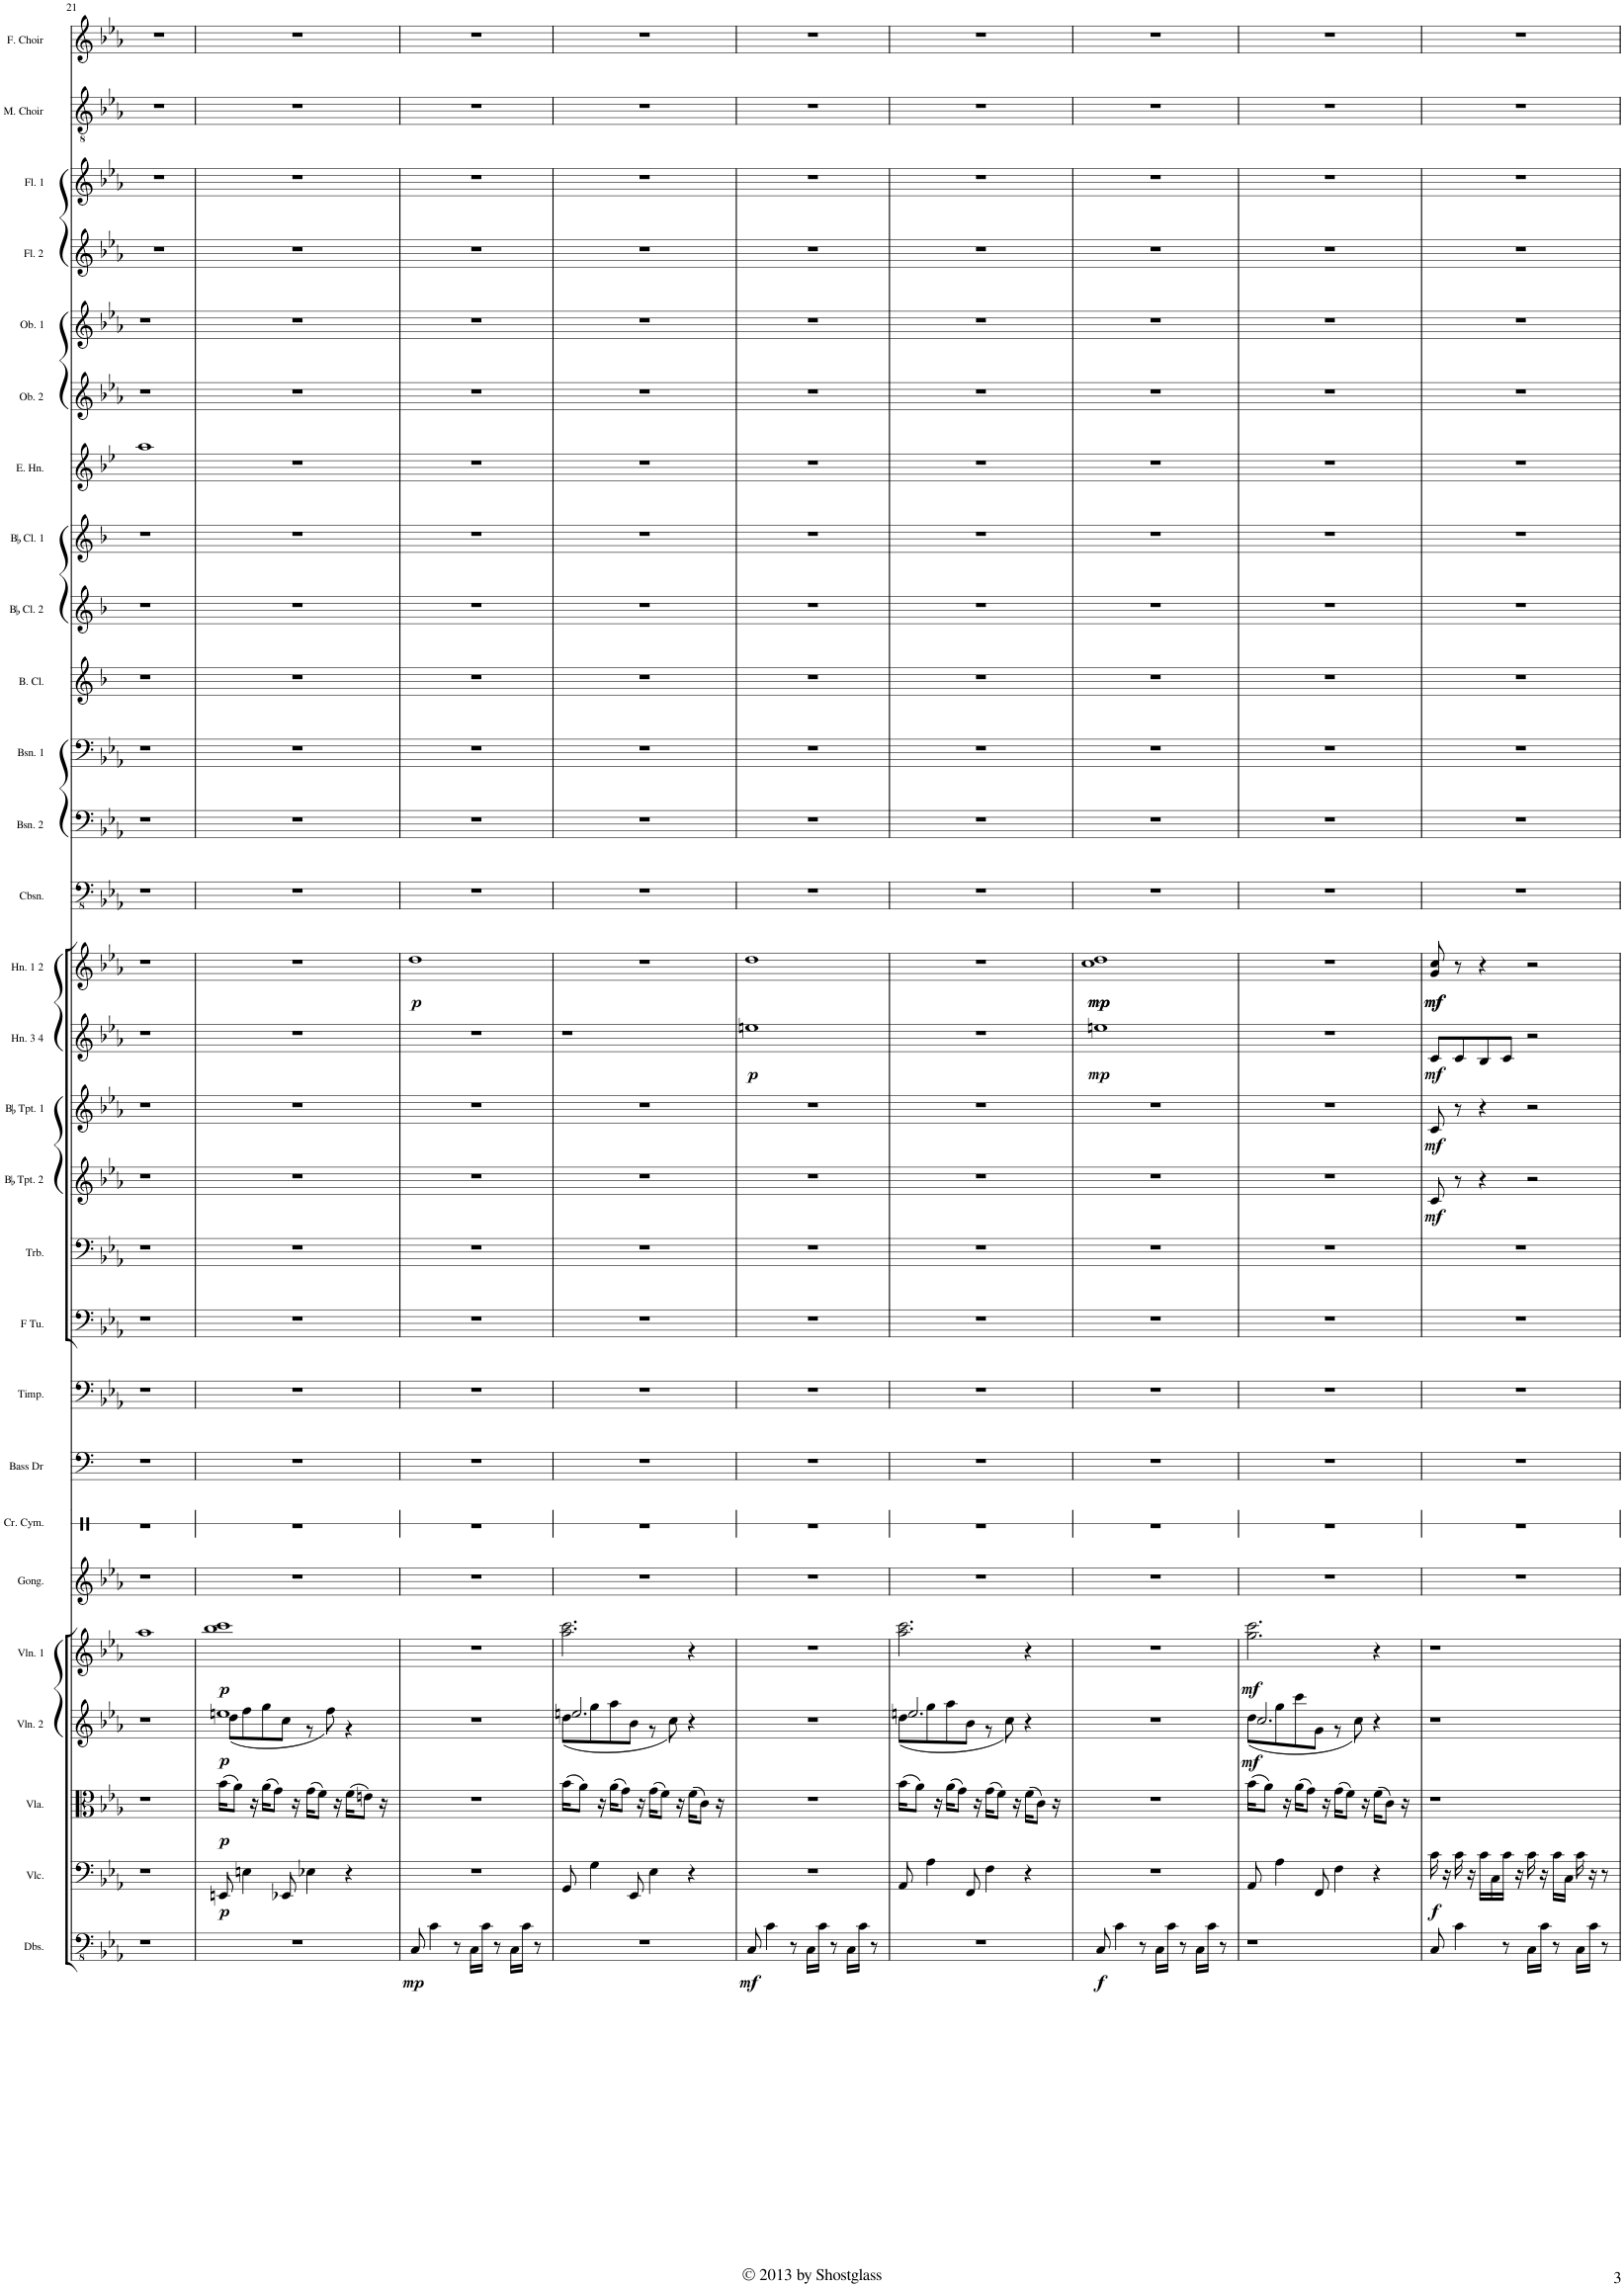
**kern	**dynam	**kern	**dynam	**kern	**dynam	**kern	**dynam	**kern	**dynam	**kern	**kern	**kern	**kern	**kern	**kern	**kern	**dynam	**kern	**dynam	**kern	**dynam	**kern	**dynam	**kern	**kern	**kern	**kern	**kern	**kern	**kern	**kern	**kern	**kern	**kern	**kern	**kern
*part28	*part28	*part27	*part27	*part26	*part26	*part25	*part25	*part24	*part24	*part23	*part22	*part21	*part20	*part19	*part18	*part17	*part17	*part16	*part16	*part15	*part15	*part14	*part14	*part13	*part12	*part11	*part10	*part9	*part8	*part7	*part6	*part5	*part4	*part3	*part2	*part1
*staff28	*staff28	*staff27	*staff27	*staff26	*staff26	*staff25	*staff25	*staff24	*staff24	*staff23	*staff22	*staff21	*staff20	*staff19	*staff18	*staff17	*staff17	*staff16	*staff16	*staff15	*staff15	*staff14	*staff14	*staff13	*staff12	*staff11	*staff10	*staff9	*staff8	*staff7	*staff6	*staff5	*staff4	*staff3	*staff2	*staff1
*I"Double Basses	*	*I"Violoncello	*	*I"Viola	*	*I"Violin 2	*	*I"Violin 1	*	*I"Gong	*I"Crash Cymbal	*I"Bass Drum	*I"Timpani	*I"Tuba	*I"Trombone	*I"BaccidentalFlat Trumpet 2	*	*I"BaccidentalFlat Trumpet 1	*	*I"Horn 3 4	*	*I"Horn 1 2	*	*I"Contrabassoon	*I"Bassoon 2	*I"Bassoon 1	*I"Bass Clarinet	*I"BaccidentalFlat Clarinet 2	*I"BaccidentalFlat Clarinet 1	*I"English Horn	*I"Oboe 2	*I"Oboe 1	*I"Flute 2	*I"Flute 1	*I"Male Choir.	*I"Female Choir.
*I'Dbs.	*	*I'Vlc.	*	*I'Vla.	*	*I'Vln. 2	*	*I'Vln. 1	*	*I'Gong.	*I'Cr. Cym.	*I'Bass Dr	*I'Timp.	*	*I'Trb.	*I'BaccidentalFlat Tpt. 2	*	*I'BaccidentalFlat Tpt. 1	*	*I'Hn. 3 4	*	*I'Hn. 1 2	*	*I'Cbsn.	*I'Bsn. 2	*I'Bsn. 1	*I'B. Cl.	*I'BaccidentalFlat Cl. 2	*I'BaccidentalFlat Cl. 1	*I'E. Hn.	*I'Ob. 2	*I'Ob. 1	*I'Fl. 2	*I'Fl. 1	*I'M. Choir	*I'F. Choir
!!LO:PB:g=z
*clefFv4	*	*clefF4	*	*clefC3	*	*clefG2	*	*clefG2	*	*clefG2	*clefX	*clefF4	*clefF4	*clefF4	*clefF4	*clefG2	*	*clefG2	*	*clefG2	*	*clefG2	*	*clefFv4	*clefF4	*clefF4	*clefG2	*clefG2	*clefG2	*clefG2	*clefG2	*clefG2	*clefG2	*clefG2	*clefGv2	*clefG2
*	*	*	*	*	*	*	*	*	*	*	*	*	*	*	*	*Trd1c2	*	*Trd1c2	*	*Trd4c7	*	*Trd4c7	*	*Trd7c12	*	*	*Trd8c14	*Trd1c2	*Trd1c2	*Trd4c7	*	*	*	*	*	*
*k[b-e-a-]	*	*k[b-e-a-]	*	*k[b-e-a-]	*	*k[b-e-a-]	*	*k[b-e-a-]	*	*k[b-e-a-]	*k[]	*k[]	*k[b-e-a-]	*k[b-e-a-]	*k[b-e-a-]	*k[b-e-a-]	*	*k[b-e-a-]	*	*k[b-e-a-]	*	*k[b-e-a-]	*	*k[b-e-a-]	*k[b-e-a-]	*k[b-e-a-]	*k[b-]	*k[b-]	*k[b-]	*k[b-e-]	*k[b-e-a-]	*k[b-e-a-]	*k[b-e-a-]	*k[b-e-a-]	*k[b-e-a-]	*k[b-e-a-]
=21	=21	=21	=21	=21	=21	=21	=21	=21	=21	=21	=21	=21	=21	=21	=21	=21	=21	=21	=21	=21	=21	=21	=21	=21	=21	=21	=21	=21	=21	=21	=21	=21	=21	=21	=21	=21
1r	.	1r	.	1r	.	1r	.	1aa-	.	1r	1r	1r	1r	1r	1r	1r	.	1r	.	1r	.	1r	.	1r	1r	1r	1r	1r	1r	1aa	1r	1r	1r	1r	1r	1r
=22	=22	=22	=22	=22	=22	=22	=22	=22	=22	=22	=22	=22	=22	=22	=22	=22	=22	=22	=22	=22	=22	=22	=22	=22	=22	=22	=22	=22	=22	=22	=22	=22	=22	=22	=22	=22
*	*	*	*	*	*	*^	*	*	*	*	*	*	*	*	*	*	*	*	*	*	*	*	*	*	*	*	*	*	*	*	*	*	*	*	*	*
!	!	!	!LO:DY:b	!	!LO:DY:b	!	!	!LO:DY:b	!	!LO:DY:b	!	!	!	!	!	!	!	!	!	!	!	!	!	!	!	!	!	!	!	!	!	!	!	!	!	!	!
1r	.	8EEn/	p	(16b-\KL	p	1een	(8dd\L	p	1bb- 1ccc	p	1r	1r	1r	1r	1r	1r	1r	.	1r	.	1r	.	1r	.	1r	1r	1r	1r	1r	1r	1r	1r	1r	1r	1r	1r	1r
.	.	.	.	8a-\J)	.	.	.	.	.	.	.	.	.	.	.	.	.	.	.	.	.	.	.	.	.	.	.	.	.	.	.	.	.	.	.	.	.
.	.	4En\	.	.	.	.	8ff\	.	.	.	.	.	.	.	.	.	.	.	.	.	.	.	.	.	.	.	.	.	.	.	.	.	.	.	.	.	.
.	.	.	.	16r	.	.	.	.	.	.	.	.	.	.	.	.	.	.	.	.	.	.	.	.	.	.	.	.	.	.	.	.	.	.	.	.	.
.	.	.	.	(16a-\KL	.	.	8gg\	.	.	.	.	.	.	.	.	.	.	.	.	.	.	.	.	.	.	.	.	.	.	.	.	.	.	.	.	.	.
.	.	.	.	8g\J)	.	.	.	.	.	.	.	.	.	.	.	.	.	.	.	.	.	.	.	.	.	.	.	.	.	.	.	.	.	.	.	.	.
.	.	8EE-X/	.	.	.	.	8cc\J	.	.	.	.	.	.	.	.	.	.	.	.	.	.	.	.	.	.	.	.	.	.	.	.	.	.	.	.	.	.
.	.	.	.	16r	.	.	.	.	.	.	.	.	.	.	.	.	.	.	.	.	.	.	.	.	.	.	.	.	.	.	.	.	.	.	.	.	.
.	.	4E-X\	.	(16g\KL	.	.	8r	.	.	.	.	.	.	.	.	.	.	.	.	.	.	.	.	.	.	.	.	.	.	.	.	.	.	.	.	.	.
.	.	.	.	8f\J)	.	.	.	.	.	.	.	.	.	.	.	.	.	.	.	.	.	.	.	.	.	.	.	.	.	.	.	.	.	.	.	.	.
.	.	.	.	.	.	.	8ff\)	.	.	.	.	.	.	.	.	.	.	.	.	.	.	.	.	.	.	.	.	.	.	.	.	.	.	.	.	.	.
.	.	.	.	16r	.	.	.	.	.	.	.	.	.	.	.	.	.	.	.	.	.	.	.	.	.	.	.	.	.	.	.	.	.	.	.	.	.
.	.	4r	.	(16f\KL	.	.	4r	.	.	.	.	.	.	.	.	.	.	.	.	.	.	.	.	.	.	.	.	.	.	.	.	.	.	.	.	.	.
.	.	.	.	8en\J)	.	.	.	.	.	.	.	.	.	.	.	.	.	.	.	.	.	.	.	.	.	.	.	.	.	.	.	.	.	.	.	.	.
.	.	.	.	16r	.	.	.	.	.	.	.	.	.	.	.	.	.	.	.	.	.	.	.	.	.	.	.	.	.	.	.	.	.	.	.	.	.
*	*	*	*	*	*	*v	*v	*	*	*	*	*	*	*	*	*	*	*	*	*	*	*	*	*	*	*	*	*	*	*	*	*	*	*	*	*	*
=23	=23	=23	=23	=23	=23	=23	=23	=23	=23	=23	=23	=23	=23	=23	=23	=23	=23	=23	=23	=23	=23	=23	=23	=23	=23	=23	=23	=23	=23	=23	=23	=23	=23	=23	=23	=23
!	!LO:DY:b	!	!	!	!	!	!	!	!	!	!	!	!	!	!	!	!	!	!	!	!	!	!LO:DY:b	!	!	!	!	!	!	!	!	!	!	!	!	!
8CC/	mp	1r	.	1r	.	1r	.	1r	.	1r	1r	1r	1r	1r	1r	1r	.	1r	.	1r	.	1dd	p	1r	1r	1r	1r	1r	1r	1r	1r	1r	1r	1r	1r	1r
4C\	.	.	.	.	.	.	.	.	.	.	.	.	.	.	.	.	.	.	.	.	.	.	.	.	.	.	.	.	.	.	.	.	.	.	.	.
8r	.	.	.	.	.	.	.	.	.	.	.	.	.	.	.	.	.	.	.	.	.	.	.	.	.	.	.	.	.	.	.	.	.	.	.	.
16CC\LL	.	.	.	.	.	.	.	.	.	.	.	.	.	.	.	.	.	.	.	.	.	.	.	.	.	.	.	.	.	.	.	.	.	.	.	.
16C\JJ	.	.	.	.	.	.	.	.	.	.	.	.	.	.	.	.	.	.	.	.	.	.	.	.	.	.	.	.	.	.	.	.	.	.	.	.
8r	.	.	.	.	.	.	.	.	.	.	.	.	.	.	.	.	.	.	.	.	.	.	.	.	.	.	.	.	.	.	.	.	.	.	.	.
16CC\LL	.	.	.	.	.	.	.	.	.	.	.	.	.	.	.	.	.	.	.	.	.	.	.	.	.	.	.	.	.	.	.	.	.	.	.	.
16C\JJ	.	.	.	.	.	.	.	.	.	.	.	.	.	.	.	.	.	.	.	.	.	.	.	.	.	.	.	.	.	.	.	.	.	.	.	.
8r	.	.	.	.	.	.	.	.	.	.	.	.	.	.	.	.	.	.	.	.	.	.	.	.	.	.	.	.	.	.	.	.	.	.	.	.
=24	=24	=24	=24	=24	=24	=24	=24	=24	=24	=24	=24	=24	=24	=24	=24	=24	=24	=24	=24	=24	=24	=24	=24	=24	=24	=24	=24	=24	=24	=24	=24	=24	=24	=24	=24	=24
*	*	*	*	*	*	*^	*	*	*	*	*	*	*	*	*	*	*	*	*	*	*	*	*	*	*	*	*	*	*	*	*	*	*	*	*	*
1r	.	8GG/	.	(16b-\KL	.	2.een/	(8dd\L	.	2.aa-\ 2.ccc\	.	1r	1r	1r	1r	1r	1r	1r	.	1r	.	1r	.	1r	.	1r	1r	1r	1r	1r	1r	1r	1r	1r	1r	1r	1r	1r
.	.	.	.	8a-\J)	.	.	.	.	.	.	.	.	.	.	.	.	.	.	.	.	.	.	.	.	.	.	.	.	.	.	.	.	.	.	.	.	.
.	.	4G\	.	.	.	.	8gg\	.	.	.	.	.	.	.	.	.	.	.	.	.	.	.	.	.	.	.	.	.	.	.	.	.	.	.	.	.	.
.	.	.	.	16r	.	.	.	.	.	.	.	.	.	.	.	.	.	.	.	.	.	.	.	.	.	.	.	.	.	.	.	.	.	.	.	.	.
.	.	.	.	(16a-\KL	.	.	8aa-\	.	.	.	.	.	.	.	.	.	.	.	.	.	.	.	.	.	.	.	.	.	.	.	.	.	.	.	.	.	.
.	.	.	.	8g\J)	.	.	.	.	.	.	.	.	.	.	.	.	.	.	.	.	.	.	.	.	.	.	.	.	.	.	.	.	.	.	.	.	.
.	.	8EE-/	.	.	.	.	8b-\J	.	.	.	.	.	.	.	.	.	.	.	.	.	.	.	.	.	.	.	.	.	.	.	.	.	.	.	.	.	.
.	.	.	.	16r	.	.	.	.	.	.	.	.	.	.	.	.	.	.	.	.	.	.	.	.	.	.	.	.	.	.	.	.	.	.	.	.	.
.	.	4E-\	.	(16g\KL	.	.	8r	.	.	.	.	.	.	.	.	.	.	.	.	.	.	.	.	.	.	.	.	.	.	.	.	.	.	.	.	.	.
.	.	.	.	8f\J)	.	.	.	.	.	.	.	.	.	.	.	.	.	.	.	.	.	.	.	.	.	.	.	.	.	.	.	.	.	.	.	.	.
.	.	.	.	.	.	.	8cc\)	.	.	.	.	.	.	.	.	.	.	.	.	.	.	.	.	.	.	.	.	.	.	.	.	.	.	.	.	.	.
.	.	.	.	16r	.	.	.	.	.	.	.	.	.	.	.	.	.	.	.	.	.	.	.	.	.	.	.	.	.	.	.	.	.	.	.	.	.
.	.	4r	.	(16f\KL	.	4r	4ryy	.	4r	.	.	.	.	.	.	.	.	.	.	.	.	.	.	.	.	.	.	.	.	.	.	.	.	.	.	.	.
.	.	.	.	8c\J)	.	.	.	.	.	.	.	.	.	.	.	.	.	.	.	.	.	.	.	.	.	.	.	.	.	.	.	.	.	.	.	.	.
.	.	.	.	16r	.	.	.	.	.	.	.	.	.	.	.	.	.	.	.	.	.	.	.	.	.	.	.	.	.	.	.	.	.	.	.	.	.
*	*	*	*	*	*	*v	*v	*	*	*	*	*	*	*	*	*	*	*	*	*	*	*	*	*	*	*	*	*	*	*	*	*	*	*	*	*	*
=25	=25	=25	=25	=25	=25	=25	=25	=25	=25	=25	=25	=25	=25	=25	=25	=25	=25	=25	=25	=25	=25	=25	=25	=25	=25	=25	=25	=25	=25	=25	=25	=25	=25	=25	=25	=25
!	!LO:DY:b	!	!	!	!	!	!	!	!	!	!	!	!	!	!	!	!	!	!	!	!LO:DY:b	!	!	!	!	!	!	!	!	!	!	!	!	!	!	!
8CC/	mf	1r	.	1r	.	1r	.	1r	.	1r	1r	1r	1r	1r	1r	1r	.	1r	.	1een	p	1dd	.	1r	1r	1r	1r	1r	1r	1r	1r	1r	1r	1r	1r	1r
4C\	.	.	.	.	.	.	.	.	.	.	.	.	.	.	.	.	.	.	.	.	.	.	.	.	.	.	.	.	.	.	.	.	.	.	.	.
8r	.	.	.	.	.	.	.	.	.	.	.	.	.	.	.	.	.	.	.	.	.	.	.	.	.	.	.	.	.	.	.	.	.	.	.	.
16CC\LL	.	.	.	.	.	.	.	.	.	.	.	.	.	.	.	.	.	.	.	.	.	.	.	.	.	.	.	.	.	.	.	.	.	.	.	.
16C\JJ	.	.	.	.	.	.	.	.	.	.	.	.	.	.	.	.	.	.	.	.	.	.	.	.	.	.	.	.	.	.	.	.	.	.	.	.
8r	.	.	.	.	.	.	.	.	.	.	.	.	.	.	.	.	.	.	.	.	.	.	.	.	.	.	.	.	.	.	.	.	.	.	.	.
16CC\LL	.	.	.	.	.	.	.	.	.	.	.	.	.	.	.	.	.	.	.	.	.	.	.	.	.	.	.	.	.	.	.	.	.	.	.	.
16C\JJ	.	.	.	.	.	.	.	.	.	.	.	.	.	.	.	.	.	.	.	.	.	.	.	.	.	.	.	.	.	.	.	.	.	.	.	.
8r	.	.	.	.	.	.	.	.	.	.	.	.	.	.	.	.	.	.	.	.	.	.	.	.	.	.	.	.	.	.	.	.	.	.	.	.
=26	=26	=26	=26	=26	=26	=26	=26	=26	=26	=26	=26	=26	=26	=26	=26	=26	=26	=26	=26	=26	=26	=26	=26	=26	=26	=26	=26	=26	=26	=26	=26	=26	=26	=26	=26	=26
*	*	*	*	*	*	*^	*	*	*	*	*	*	*	*	*	*	*	*	*	*	*	*	*	*	*	*	*	*	*	*	*	*	*	*	*	*
1r	.	8AA-/	.	(16b-\KL	.	2.een/	(8dd\L	.	2.aa-\ 2.ccc\	.	1r	1r	1r	1r	1r	1r	1r	.	1r	.	1r	.	1r	.	1r	1r	1r	1r	1r	1r	1r	1r	1r	1r	1r	1r	1r
.	.	.	.	8a-\J)	.	.	.	.	.	.	.	.	.	.	.	.	.	.	.	.	.	.	.	.	.	.	.	.	.	.	.	.	.	.	.	.	.
.	.	4A-\	.	.	.	.	8gg\	.	.	.	.	.	.	.	.	.	.	.	.	.	.	.	.	.	.	.	.	.	.	.	.	.	.	.	.	.	.
.	.	.	.	16r	.	.	.	.	.	.	.	.	.	.	.	.	.	.	.	.	.	.	.	.	.	.	.	.	.	.	.	.	.	.	.	.	.
.	.	.	.	(16a-\KL	.	.	8aa-\	.	.	.	.	.	.	.	.	.	.	.	.	.	.	.	.	.	.	.	.	.	.	.	.	.	.	.	.	.	.
.	.	.	.	8g\J)	.	.	.	.	.	.	.	.	.	.	.	.	.	.	.	.	.	.	.	.	.	.	.	.	.	.	.	.	.	.	.	.	.
.	.	8FF/	.	.	.	.	8b-\J	.	.	.	.	.	.	.	.	.	.	.	.	.	.	.	.	.	.	.	.	.	.	.	.	.	.	.	.	.	.
.	.	.	.	16r	.	.	.	.	.	.	.	.	.	.	.	.	.	.	.	.	.	.	.	.	.	.	.	.	.	.	.	.	.	.	.	.	.
.	.	4F\	.	(16g\KL	.	.	8r	.	.	.	.	.	.	.	.	.	.	.	.	.	.	.	.	.	.	.	.	.	.	.	.	.	.	.	.	.	.
.	.	.	.	8f\J)	.	.	.	.	.	.	.	.	.	.	.	.	.	.	.	.	.	.	.	.	.	.	.	.	.	.	.	.	.	.	.	.	.
.	.	.	.	.	.	.	8cc\)	.	.	.	.	.	.	.	.	.	.	.	.	.	.	.	.	.	.	.	.	.	.	.	.	.	.	.	.	.	.
.	.	.	.	16r	.	.	.	.	.	.	.	.	.	.	.	.	.	.	.	.	.	.	.	.	.	.	.	.	.	.	.	.	.	.	.	.	.
.	.	4r	.	(16f\KL	.	4r	4ryy	.	4r	.	.	.	.	.	.	.	.	.	.	.	.	.	.	.	.	.	.	.	.	.	.	.	.	.	.	.	.
.	.	.	.	8c\J)	.	.	.	.	.	.	.	.	.	.	.	.	.	.	.	.	.	.	.	.	.	.	.	.	.	.	.	.	.	.	.	.	.
.	.	.	.	16r	.	.	.	.	.	.	.	.	.	.	.	.	.	.	.	.	.	.	.	.	.	.	.	.	.	.	.	.	.	.	.	.	.
*	*	*	*	*	*	*v	*v	*	*	*	*	*	*	*	*	*	*	*	*	*	*	*	*	*	*	*	*	*	*	*	*	*	*	*	*	*	*
=27	=27	=27	=27	=27	=27	=27	=27	=27	=27	=27	=27	=27	=27	=27	=27	=27	=27	=27	=27	=27	=27	=27	=27	=27	=27	=27	=27	=27	=27	=27	=27	=27	=27	=27	=27	=27
!	!LO:DY:b	!	!	!	!	!	!	!	!	!	!	!	!	!	!	!	!	!	!	!	!LO:DY:b	!	!LO:DY:b	!	!	!	!	!	!	!	!	!	!	!	!	!
!	!	!	!	!	!	!	!	!	!	!	!	!	!	!	!	!	!	!	!	!	!	!	!LO:DY:n=1:b	!	!	!	!	!	!	!	!	!	!	!	!	!
8CC/	f	1r	.	1r	.	1r	.	1r	.	1r	1r	1r	1r	1r	1r	1r	.	1r	.	1een	mp	1cc 1dd	mp mp	1r	1r	1r	1r	1r	1r	1r	1r	1r	1r	1r	1r	1r
4C\	.	.	.	.	.	.	.	.	.	.	.	.	.	.	.	.	.	.	.	.	.	.	.	.	.	.	.	.	.	.	.	.	.	.	.	.
8r	.	.	.	.	.	.	.	.	.	.	.	.	.	.	.	.	.	.	.	.	.	.	.	.	.	.	.	.	.	.	.	.	.	.	.	.
16CC\LL	.	.	.	.	.	.	.	.	.	.	.	.	.	.	.	.	.	.	.	.	.	.	.	.	.	.	.	.	.	.	.	.	.	.	.	.
16C\JJ	.	.	.	.	.	.	.	.	.	.	.	.	.	.	.	.	.	.	.	.	.	.	.	.	.	.	.	.	.	.	.	.	.	.	.	.
8r	.	.	.	.	.	.	.	.	.	.	.	.	.	.	.	.	.	.	.	.	.	.	.	.	.	.	.	.	.	.	.	.	.	.	.	.
16CC\LL	.	.	.	.	.	.	.	.	.	.	.	.	.	.	.	.	.	.	.	.	.	.	.	.	.	.	.	.	.	.	.	.	.	.	.	.
16C\JJ	.	.	.	.	.	.	.	.	.	.	.	.	.	.	.	.	.	.	.	.	.	.	.	.	.	.	.	.	.	.	.	.	.	.	.	.
8r	.	.	.	.	.	.	.	.	.	.	.	.	.	.	.	.	.	.	.	.	.	.	.	.	.	.	.	.	.	.	.	.	.	.	.	.
=28	=28	=28	=28	=28	=28	=28	=28	=28	=28	=28	=28	=28	=28	=28	=28	=28	=28	=28	=28	=28	=28	=28	=28	=28	=28	=28	=28	=28	=28	=28	=28	=28	=28	=28	=28	=28
*	*	*	*	*	*	*^	*	*	*	*	*	*	*	*	*	*	*	*	*	*	*	*	*	*	*	*	*	*	*	*	*	*	*	*	*	*
!	!	!	!	!	!	!	!	!LO:DY:b	!	!LO:DY:b	!	!	!	!	!	!	!	!	!	!	!	!	!	!	!	!	!	!	!	!	!	!	!	!	!	!	!
1r	.	8AA-/	.	(16b-\KL	.	2.cc/	(8dd\L	mf	2.gg\ 2.ccc\	mf	1r	1r	1r	1r	1r	1r	1r	.	1r	.	1r	.	1r	.	1r	1r	1r	1r	1r	1r	1r	1r	1r	1r	1r	1r	1r
.	.	.	.	8a-\J)	.	.	.	.	.	.	.	.	.	.	.	.	.	.	.	.	.	.	.	.	.	.	.	.	.	.	.	.	.	.	.	.	.
.	.	4A-\	.	.	.	.	8gg\	.	.	.	.	.	.	.	.	.	.	.	.	.	.	.	.	.	.	.	.	.	.	.	.	.	.	.	.	.	.
.	.	.	.	16r	.	.	.	.	.	.	.	.	.	.	.	.	.	.	.	.	.	.	.	.	.	.	.	.	.	.	.	.	.	.	.	.	.
.	.	.	.	(16a-\KL	.	.	8ccc\	.	.	.	.	.	.	.	.	.	.	.	.	.	.	.	.	.	.	.	.	.	.	.	.	.	.	.	.	.	.
.	.	.	.	8g\J)	.	.	.	.	.	.	.	.	.	.	.	.	.	.	.	.	.	.	.	.	.	.	.	.	.	.	.	.	.	.	.	.	.
.	.	8FF/	.	.	.	.	8g\J	.	.	.	.	.	.	.	.	.	.	.	.	.	.	.	.	.	.	.	.	.	.	.	.	.	.	.	.	.	.
.	.	.	.	16r	.	.	.	.	.	.	.	.	.	.	.	.	.	.	.	.	.	.	.	.	.	.	.	.	.	.	.	.	.	.	.	.	.
.	.	4F\	.	(16g\KL	.	.	8r	.	.	.	.	.	.	.	.	.	.	.	.	.	.	.	.	.	.	.	.	.	.	.	.	.	.	.	.	.	.
.	.	.	.	8f\J)	.	.	.	.	.	.	.	.	.	.	.	.	.	.	.	.	.	.	.	.	.	.	.	.	.	.	.	.	.	.	.	.	.
.	.	.	.	.	.	.	8cc\)	.	.	.	.	.	.	.	.	.	.	.	.	.	.	.	.	.	.	.	.	.	.	.	.	.	.	.	.	.	.
.	.	.	.	16r	.	.	.	.	.	.	.	.	.	.	.	.	.	.	.	.	.	.	.	.	.	.	.	.	.	.	.	.	.	.	.	.	.
.	.	4r	.	(16f\KL	.	4r	4ryy	.	4r	.	.	.	.	.	.	.	.	.	.	.	.	.	.	.	.	.	.	.	.	.	.	.	.	.	.	.	.
.	.	.	.	8c\J)	.	.	.	.	.	.	.	.	.	.	.	.	.	.	.	.	.	.	.	.	.	.	.	.	.	.	.	.	.	.	.	.	.
.	.	.	.	16r	.	.	.	.	.	.	.	.	.	.	.	.	.	.	.	.	.	.	.	.	.	.	.	.	.	.	.	.	.	.	.	.	.
*	*	*	*	*	*	*v	*v	*	*	*	*	*	*	*	*	*	*	*	*	*	*	*	*	*	*	*	*	*	*	*	*	*	*	*	*	*	*
=29	=29	=29	=29	=29	=29	=29	=29	=29	=29	=29	=29	=29	=29	=29	=29	=29	=29	=29	=29	=29	=29	=29	=29	=29	=29	=29	=29	=29	=29	=29	=29	=29	=29	=29	=29	=29
!	!	!	!LO:DY:b	!	!	!	!	!	!	!	!	!	!	!	!	!	!LO:DY:b	!	!LO:DY:b	!	!LO:DY:b	!	!LO:DY:b	!	!	!	!	!	!	!	!	!	!	!	!	!
!	!	!	!	!	!	!	!	!	!	!	!	!	!	!	!	!	!	!	!	!	!	!	!LO:DY:n=1:b	!	!	!	!	!	!	!	!	!	!	!	!	!
8CC/	.	16c\	f	1r	.	1r	.	1r	.	1r	1r	1r	1r	1r	1r	8c/	mf	8c/	mf	8c/L	mf	8g/ 8cc/	mf mf	1r	1r	1r	1r	1r	1r	1r	1r	1r	1r	1r	1r	1r
.	.	16r	.	.	.	.	.	.	.	.	.	.	.	.	.	.	.	.	.	.	.	.	.	.	.	.	.	.	.	.	.	.	.	.	.	.
4C\	.	16c\	.	.	.	.	.	.	.	.	.	.	.	.	.	8r	.	8r	.	8c/	.	8r	.	.	.	.	.	.	.	.	.	.	.	.	.	.
.	.	16r	.	.	.	.	.	.	.	.	.	.	.	.	.	.	.	.	.	.	.	.	.	.	.	.	.	.	.	.	.	.	.	.	.	.
.	.	16c\LL	.	.	.	.	.	.	.	.	.	.	.	.	.	4r	.	4r	.	8B-/	.	4r	.	.	.	.	.	.	.	.	.	.	.	.	.	.
.	.	16C\	.	.	.	.	.	.	.	.	.	.	.	.	.	.	.	.	.	.	.	.	.	.	.	.	.	.	.	.	.	.	.	.	.	.
8r	.	16c\JJ	.	.	.	.	.	.	.	.	.	.	.	.	.	.	.	.	.	8c/J	.	.	.	.	.	.	.	.	.	.	.	.	.	.	.	.
.	.	16r	.	.	.	.	.	.	.	.	.	.	.	.	.	.	.	.	.	.	.	.	.	.	.	.	.	.	.	.	.	.	.	.	.	.
16CC\LL	.	16c\	.	.	.	.	.	.	.	.	.	.	.	.	.	2r	.	2r	.	2r	.	2r	.	.	.	.	.	.	.	.	.	.	.	.	.	.
16C\JJ	.	16r	.	.	.	.	.	.	.	.	.	.	.	.	.	.	.	.	.	.	.	.	.	.	.	.	.	.	.	.	.	.	.	.	.	.
8r	.	16c\LL	.	.	.	.	.	.	.	.	.	.	.	.	.	.	.	.	.	.	.	.	.	.	.	.	.	.	.	.	.	.	.	.	.	.
.	.	16C\JJ	.	.	.	.	.	.	.	.	.	.	.	.	.	.	.	.	.	.	.	.	.	.	.	.	.	.	.	.	.	.	.	.	.	.
16CC\LL	.	16c\	.	.	.	.	.	.	.	.	.	.	.	.	.	.	.	.	.	.	.	.	.	.	.	.	.	.	.	.	.	.	.	.	.	.
16C\JJ	.	16r	.	.	.	.	.	.	.	.	.	.	.	.	.	.	.	.	.	.	.	.	.	.	.	.	.	.	.	.	.	.	.	.	.	.
8r	.	8r	.	.	.	.	.	.	.	.	.	.	.	.	.	.	.	.	.	.	.	.	.	.	.	.	.	.	.	.	.	.	.	.	.	.
=	=	=	=	=	=	=	=	=	=	=	=	=	=	=	=	=	=	=	=	=	=	=	=	=	=	=	=	=	=	=	=	=	=	=	=	=
*-	*-	*-	*-	*-	*-	*-	*-	*-	*-	*-	*-	*-	*-	*-	*-	*-	*-	*-	*-	*-	*-	*-	*-	*-	*-	*-	*-	*-	*-	*-	*-	*-	*-	*-	*-	*-
